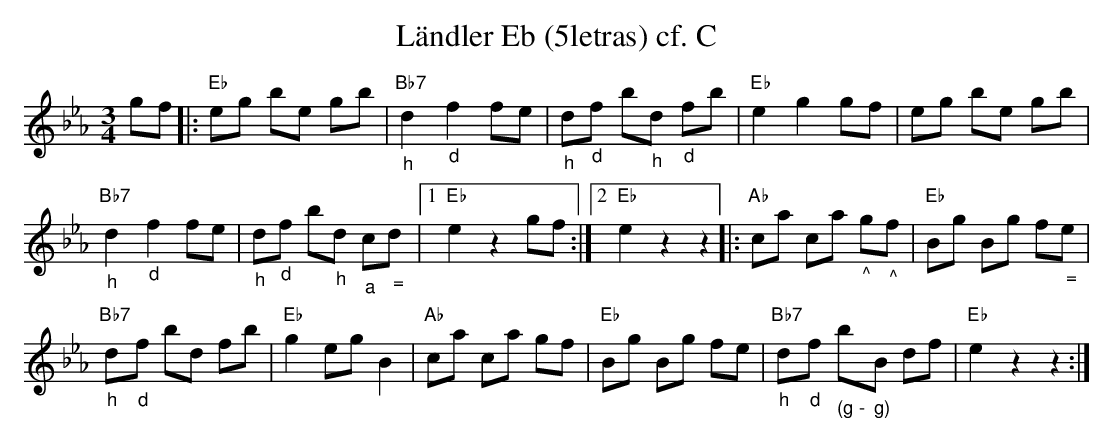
X:1
T:L\"andler Eb (5letras) cf. C
M:3/4
L:1/8
K:Ebmaj%%MIDI gchordon
gf |: "Eb"eg be gb | "Bb7""_h"d2"_d"f2fe | "_h"d"_d"f b"_h"d "_d"fb | "Eb"e2g2gf | eg be gb |
"Bb7""_h"d2"_d"f2fe | "_h"d"_d"f b"_h"d "_a"c"_ ="d |1 "Eb"e2z2gf :|2 "Eb"e2z2z2 |: "Ab"ca ca "_^"g"_^"f | "Eb"Bg Bg f"_ ="e |
"Bb7""_h"d"_d"f bd fb | "Eb"g2egB2 | "Ab"ca ca gf | "Eb"Bg Bg fe | "Bb7""_h"d"_d"f "_ (g -"b"_g)"B df | "Eb"e2z2z2 :|
